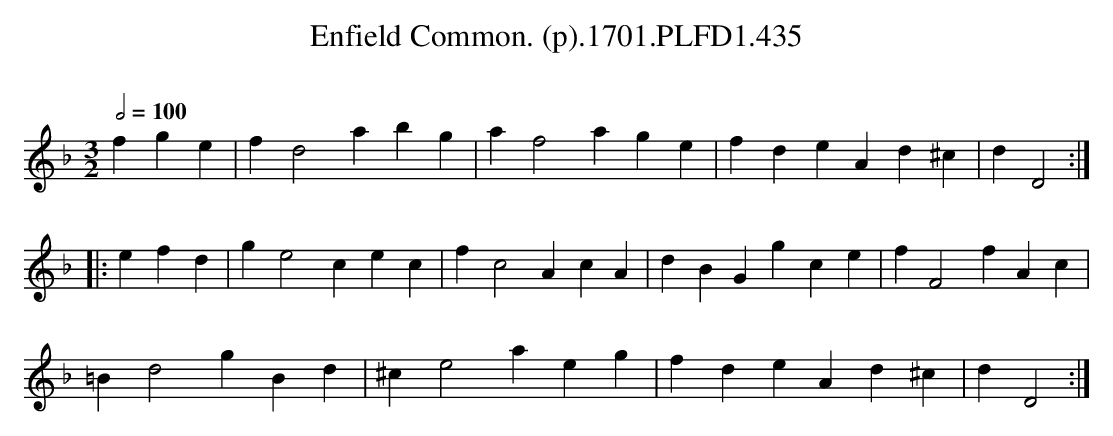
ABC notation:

X:1
T:Enfield Common. (p).1701.PLFD1.435
M:3/2
L:1/4
Q:1/2=100
O:
K:Dm
fge|fd2abg|af2age|fdeAd^c|dD2:|
|:efd|ge2cec|fc2AcA|dBGgce|fF2fAc|
=Bd2gBd|^ce2aeg|fdeAd^c|dD2:|
